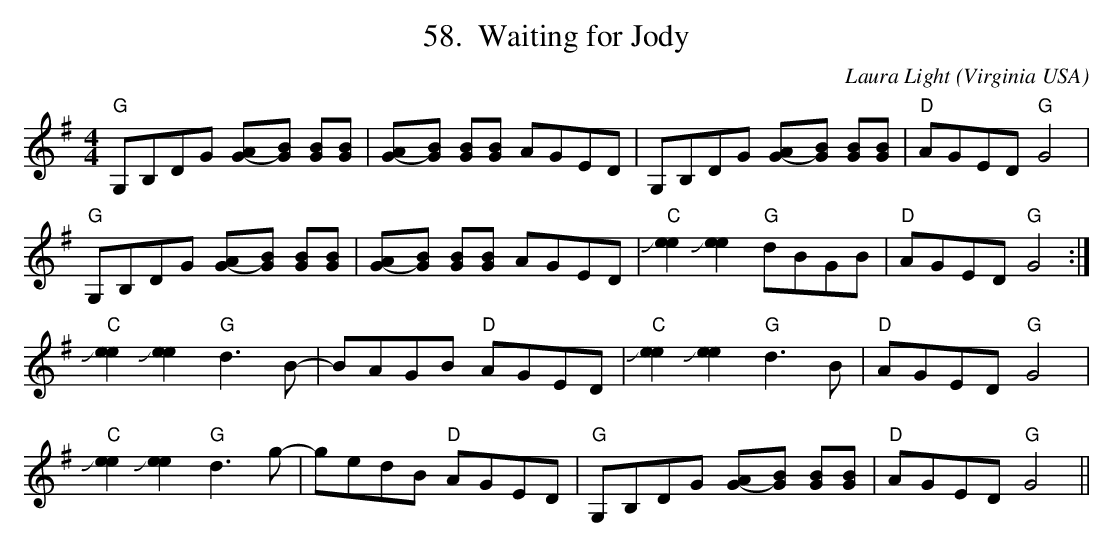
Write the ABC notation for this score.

X:1
T:Waiting for Jody
C:Laura Light
O:Virginia USA
M:4/4
L:1/8
%%score 1 | 2
K:G
"G"G,B,DG [GA]-[GB] [GB][GB] |[GA]-[GB] [GB][GB] AGED |G,B,DG [GA]-[GB] [GB][GB]|"D" AGED"G"G4|
"G" G,B,DG [GA]-[GB] [GB][GB]|[GA]-[GB] [GB][GB] AGED |"C"!slide![ee]2!slide![ee]2 "G"dBGB|"D"AGED"G" G4:|
"C"!slide![ee]2!slide![ee]2 "G"d3B-|BAGB "D"AGED|"C"!slide![ee]2!slide![ee]2"G" d3B|"D"AGED"G"G4|
"C"!slide![ee]2!slide![ee]2 "G"d3g-|gedB "D"AGED|"G"G,B,DG [GA]-[GB] [GB][GB] |"D" AGED"G"G4||
